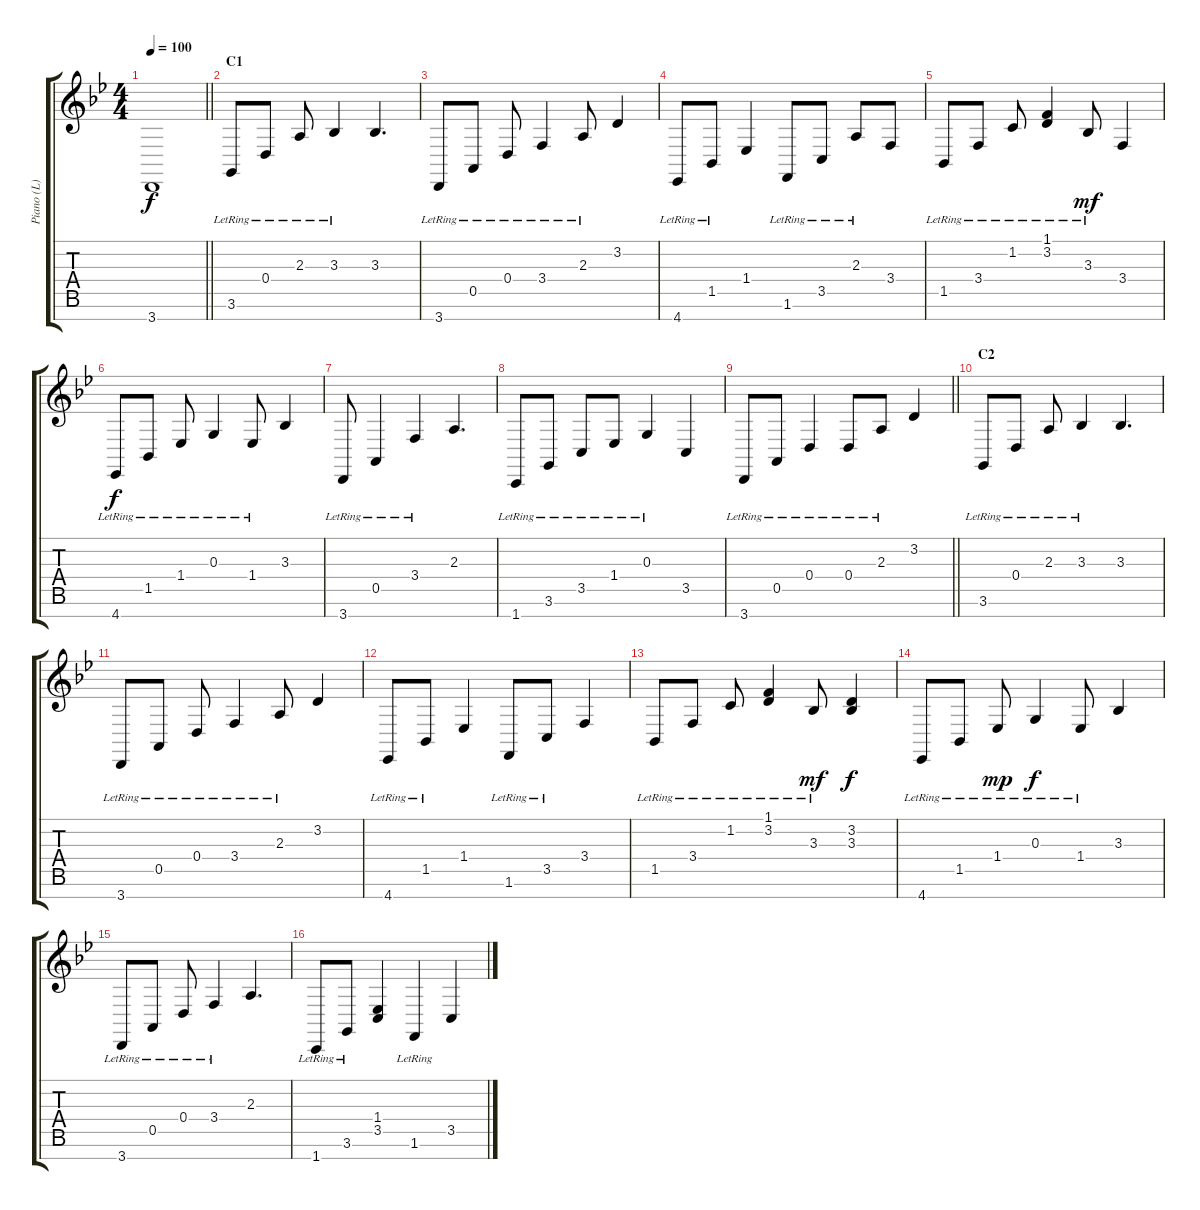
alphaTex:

\track ("Piano (L)" "Piano (L)") {instrument acousticgrandpiano}
\staff {score tabs}
\tuning (E4 B3 G3 D3 A2 E2 B1) {hide}
\ts (4 4)
\tempo 100
\clef g2
\barLineRight lightlight
\ks bb
3.7.1{dy f} |
\section ("" "C1")
3.6{lr}.8 0.4{lr}.8 2.3{lr}.8 3.3{lr}.4 3.3.4{d} |
3.7{lr}.8 0.5{lr}.8 0.4{lr}.8 3.4{lr}.4 2.3{lr}.8 3.2.4 |
4.7{lr}.8 1.5{lr}.8 1.4.4 1.6{lr}.8 3.5{lr}.8 2.3{lr}.8 3.4.8 |
1.5{lr}.8 3.4{lr}.8 1.2{lr}.8 (1.1{lr} 3.2{lr}).4 3.3{lr}.8{dy mf} 3.4.4 |
4.7{lr}.8{dy f} 1.5{lr}.8 1.4{lr}.8 0.3{lr}.4 1.4{lr}.8 3.3.4 |
3.7{lr}.8 0.5{lr}.4 3.4{lr}.4 2.3.4{d} |
1.7{lr}.8 3.6{lr}.8 3.5{lr}.8 1.4{lr}.8 0.3{lr}.4 3.5.4 |
\barLineRight lightlight
3.7{lr}.8 0.5{lr}.8 0.4{lr}.4 0.4{lr}.8 2.3{lr}.8 3.2.4 |
\section ("" "C2")
3.6{lr}.8 0.4{lr}.8 2.3{lr}.8 3.3{lr}.4 3.3.4{d} |
3.7{lr}.8 0.5{lr}.8 0.4{lr}.8 3.4{lr}.4 2.3{lr}.8 3.2.4 |
4.7{lr}.8 1.5{lr}.8 1.4.4 1.6{lr}.8 3.5{lr}.8 3.4.4 |
1.5{lr}.8 3.4{lr}.8 1.2{lr}.8 (1.1{lr} 3.2{lr}).4 3.3{lr}.8{dy mf} (3.2 3.3).4{dy f} |
4.7{lr}.8 1.5{lr}.8 1.4{lr}.8{dy mp} 0.3{lr}.4{dy f} 1.4{lr}.8 3.3.4 |
3.7{lr}.8 0.5{lr}.8 0.4{lr}.8 3.4{lr}.4 2.3.4{d} |
1.7{lr}.8 3.6{lr}.8 (1.4 3.5).4 1.6{lr}.4 3.5.4
